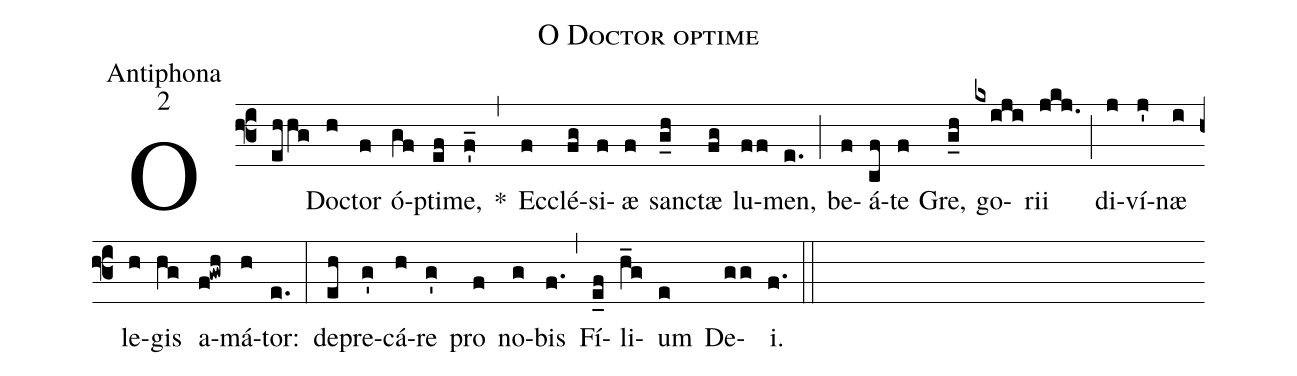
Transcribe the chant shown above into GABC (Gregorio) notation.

name:O Doctor optime;
office-part:Antiphona;
mode:2;
%%
(f3) O(ehhg) Do(h)ctor(f) ó(gf)pti(ef)me,(f'_) *(,) Ec(f)clé(fg)si(f)æ(f) san(g_h)ctæ(fg) lu(ff)men,(e.) (;) be(f)á(cf)te(f) Gre,(g_h) go(kxiji)rii(jkj.) (;) di(j)ví(j')næ(i) le(h)gis(hg) a(f!gwh)má(h)tor:(e.) (:) de(eh)pre(g')cá(h)re(g') pro(f) no(g)bis(f.) (,) Fí(e_f)li(h_g)um(e) De(gg)i.(f.) (::)
